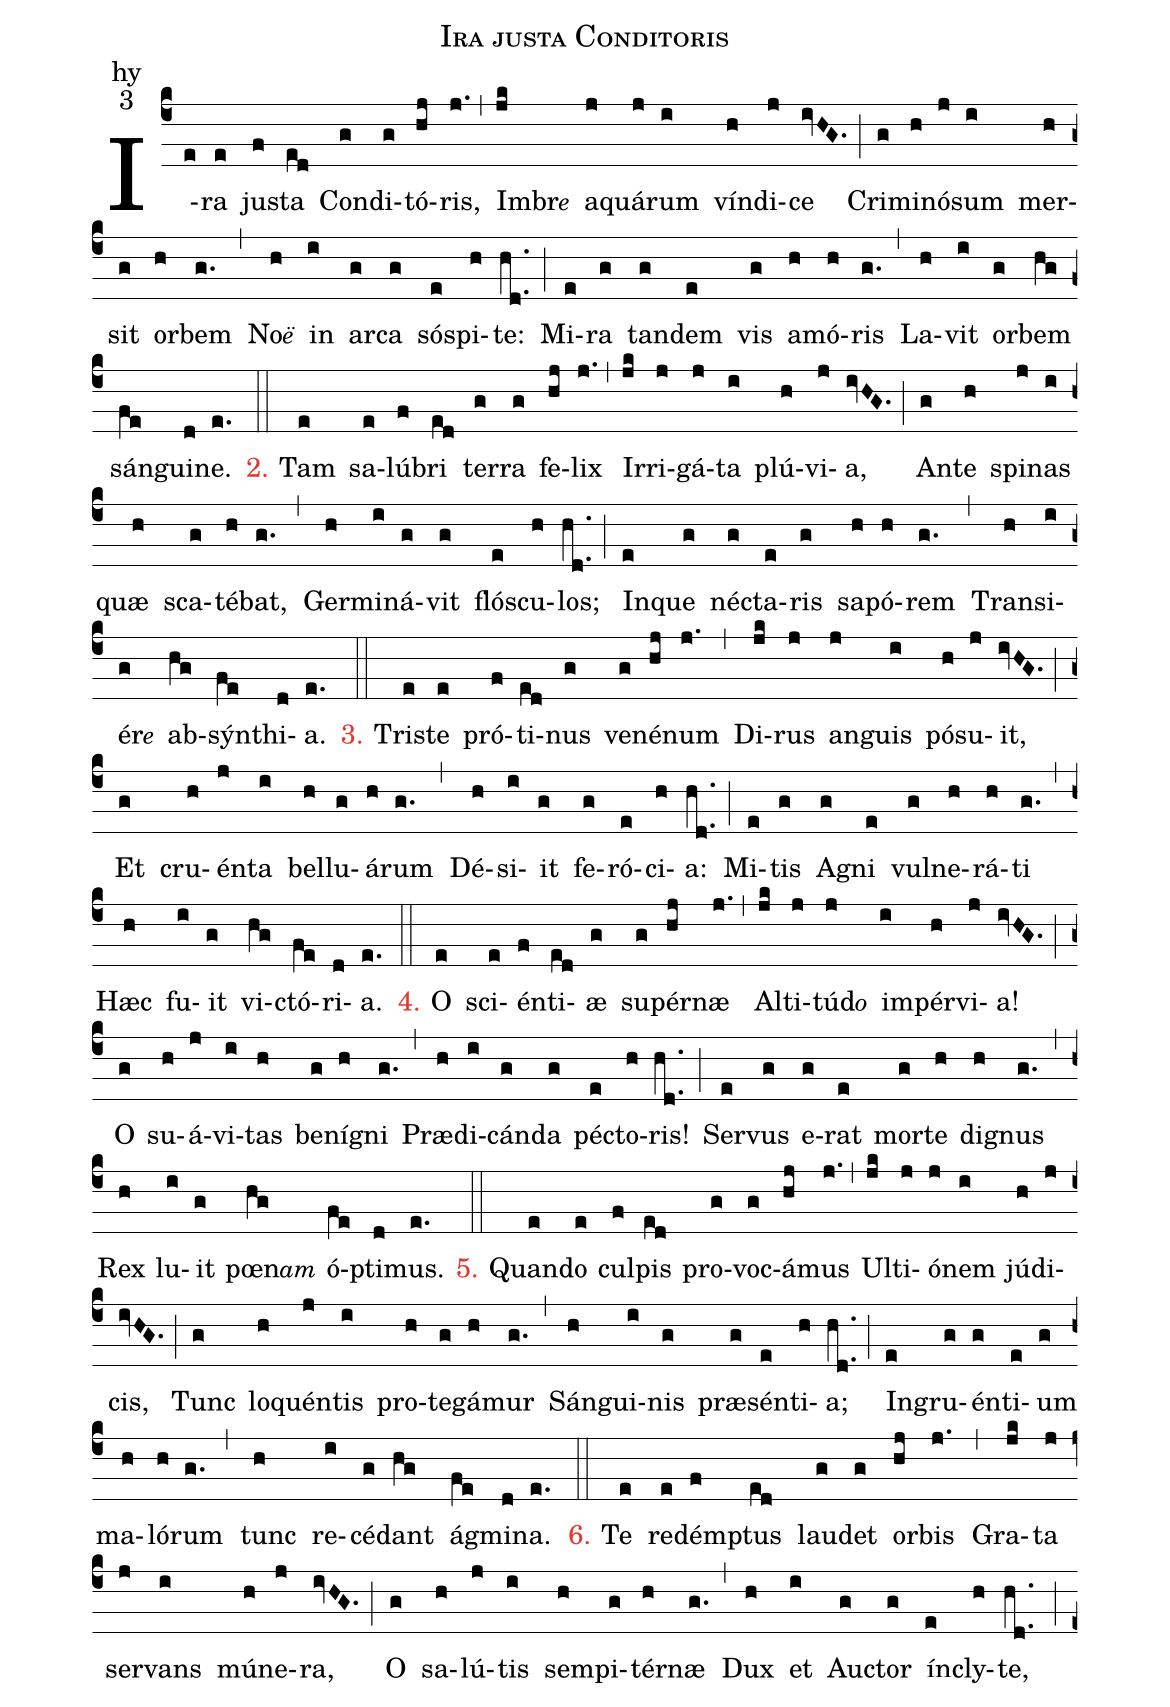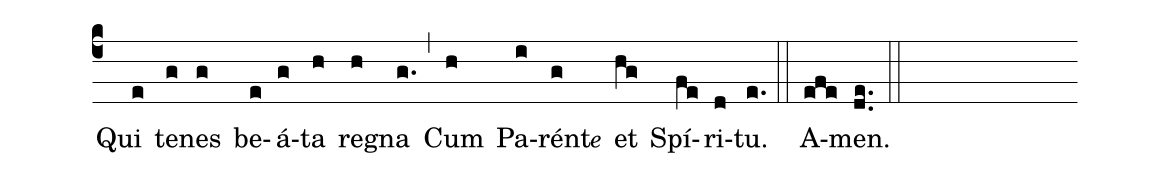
name:Ira justa Conditoris;
office-part:hy;
mode:3;
%%
(c4) I(e)ra(e) ju(f)sta(ed) Con(g)di(g)tó(hj)ris,(j.) (,)
Imbr<e>e</e>(jk) a(j)quá(j)rum(i) vín(h)di(j)ce(ivHG.) (;)
Cri(g)mi(h)nó(j)sum(i) mer(h)sit(g) or(h)bem(g.) (,)
No<e>ë</e>(h) in(i) ar(g)ca(g) só(e)spi(h)te:(hd..) (;)
Mi(e)ra(g) tan(g)dem(e) vis(g) a(h)mó(h)ris(g.) (,)
La(h)vit(i) or(g)bem(hg) sán(fe)gui(d)ne.(e.) (::)

<c>2.</c> Tam(e) sa(e)lú(f)bri(ed) ter(g)ra(g) fe(hj)lix(j.) (,)
Ir(jk)ri(j)gá(j)ta(i) plú(h)vi(j)a,(ivHG.) (;)
An(g)te(h) spi(j)nas(i) quæ(h) sca(g)té(h)bat,(g.) (,)
Ger(h)mi(i)ná(g)vit(g) fló(e)scu(h)los;(hd..) (;)
In(e)que(g) né(g)cta(e)ris(g) sa(h)pó(h)rem(g.) (,)
Tran(h)si(i)ér<e>e</e>(g) ab(hg)sýn(fe)thi(d)a.(e.) (::)

<c>3.</c> Tri(e)ste(e) pró(f)ti(ed)nus(g) ve(g)né(hj)num(j.) (,)
Di(jk)rus(j) an(j)guis(i) pó(h)su(j)it,(ivHG.) (;)
Et(g) cru(h)én(j)ta(i) bel(h)lu(g)á(h)rum(g.) (,)
Dé(h)si(i)it(g) fe(g)ró(e)ci(h)a:(hd..) (;)
Mi(e)tis(g) A(g)gni(e) vul(g)ne(h)rá(h)ti(g.) (,)
Hæc(h) fu(i)it(g) vi(hg)ctó(fe)ri(d)a.(e.) (::)

<c>4.</c> O(e) sci(e)én(f)ti(ed)æ(g) su(g)pér(hj)næ(j.) (,)
Al(jk)ti(j)túd<e>o</e>(j) im(i)pér(h)vi(j)a!(ivHG.) (;)
O(g) su(h)á(j)vi(i)tas(h) be(g)ní(h)gni(g.) (,)
Præ(h)di(i)cán(g)da(g) pé(e)cto(h)ris!(hd..) (;)
Ser(e)vus(g) e(g)rat(e) mor(g)te(h) di(h)gnus(g.) (,)
Rex(h) lu(i)it(g) pœn<e>am</e>(hg) ó(fe)pti(d)mus.(e.) (::)

<c>5.</c> Quan(e)do(e) cul(f)pis(ed) pro(g)voc(g)á(hj)mus(j.) (,)
Ul(jk)ti(j)ó(j)nem(i) jú(h)di(j)cis,(ivHG.) (;)
Tunc(g) lo(h)quén(j)tis(i) pro(h)te(g)gá(h)mur(g.) (,)
Sán(h)gui(i)nis(g) præ(g)sén(e)ti(h)a;(hd..) (;)
In(e)gru(g)én(g)ti(e)um(g) ma(h)ló(h)rum(g.) (,)
tunc(h) re(i)cé(g)dant(hg) á(fe)gmi(d)na.(e.) (::)

<c>6.</c> Te(e) re(e)dém(f)ptus(ed) lau(g)det(g) or(hj)bis(j.) (,)
Gra(jk)ta(j) ser(j)vans(i) mú(h)ne(j)ra,(ivHG.) (;)
O(g) sa(h)lú(j)tis(i) sem(h)pi(g)tér(h)næ(g.) (,)
Dux(h) et(i) Au(g)ctor(g) ín(e)cly(h)te,(hd..) (;)
Qui(e) te(g)nes(g) be(e)á(g)ta(h) re(h)gna(g.) (,)
Cum(h) Pa(i)rént<e>e</e>(g) et(hg) Spí(fe)ri(d)tu.(e.) (::)

A(efe)men.(de..) (::)
